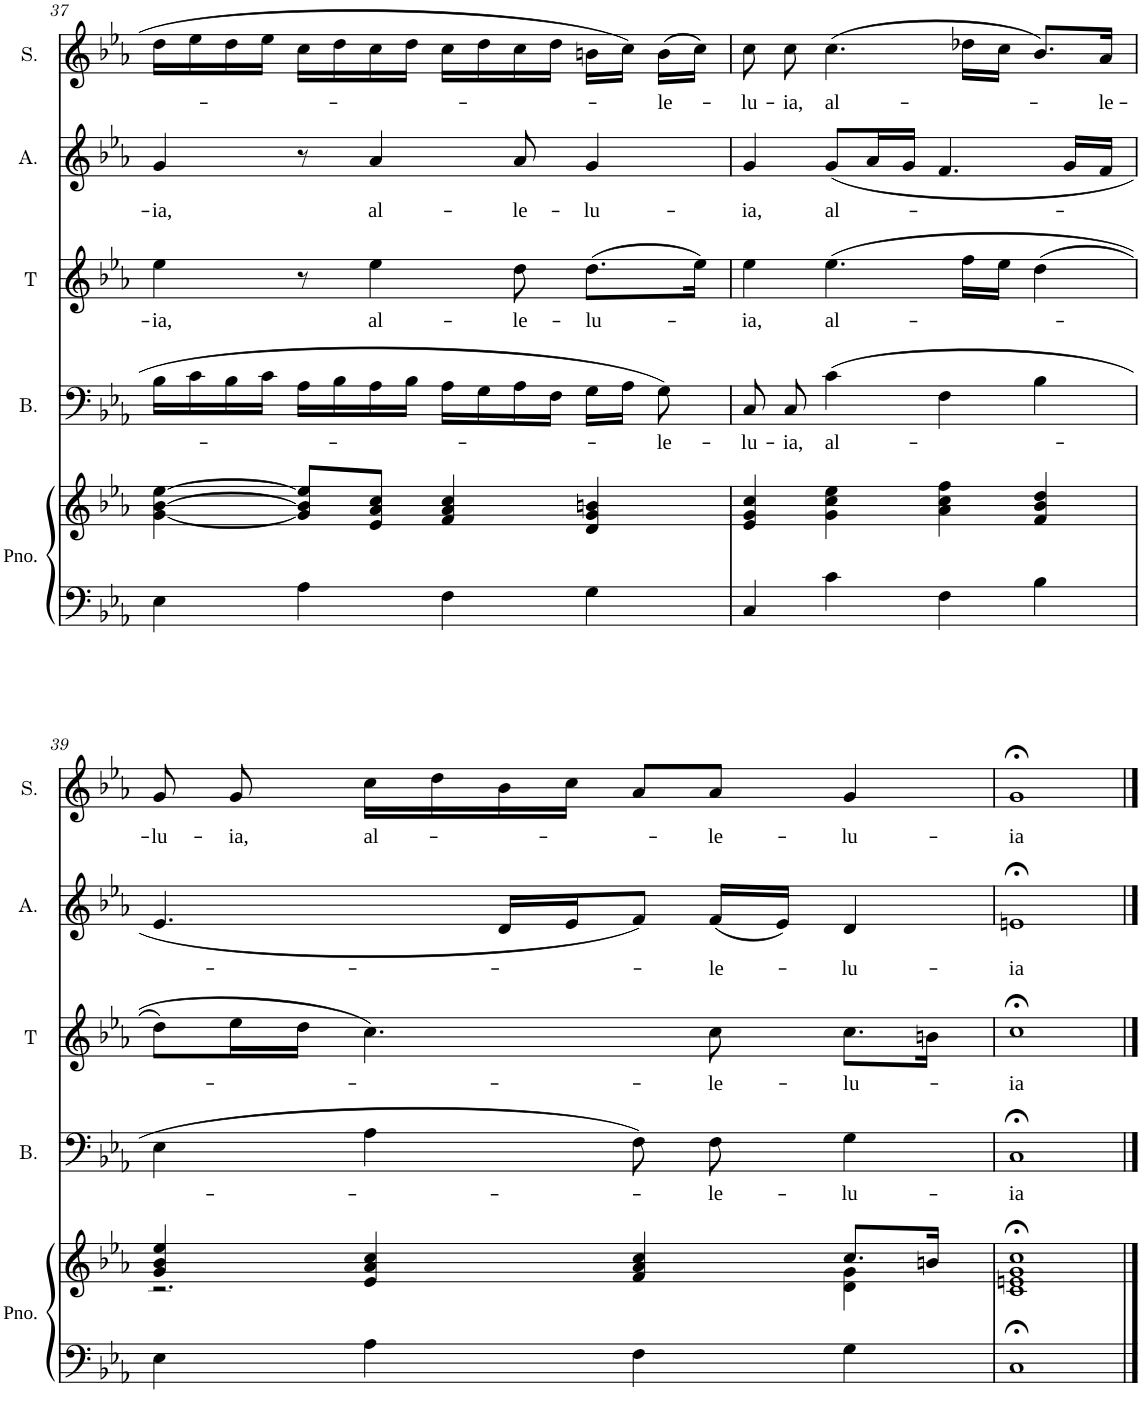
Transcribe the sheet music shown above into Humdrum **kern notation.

**kern	**kern	**kern	**text	**kern	**text	**kern	**text	**kern	**text
*part5	*part5	*part4	*part4	*part3	*part3	*part2	*part2	*part1	*part1
*staff6	*staff5	*staff4	*staff4	*staff3	*staff3	*staff2	*staff2	*staff1	*staff1
*I"Piano	*	*I"Basse	*	*I"Ténor	*	*I"Alto	*	*I"Soprano	*
*I'Pno.	*	*I'B.	*	*I'T	*	*I'A.	*	*I'S.	*
!!LO:PB:g=z
*clefF4	*clefG2	*clefF4	*	*clefG2	*	*clefG2	*	*clefG2	*
*k[b-e-a-]	*k[b-e-a-]	*k[b-e-a-]	*	*k[b-e-a-]	*	*k[b-e-a-]	*	*k[b-e-a-]	*
*M4/4	*M4/4	*M4/4	*	*M4/4	*	*M4/4	*	*M4/4	*
=37	=37	=37	=37	=37	=37	=37	=37	=37	=37
!	!	!	!	!	!LO:LY:b	!	!LO:LY:b	!	!
4E-\	[4g\ [4b-\ [4ee-\	16B-\LL	.	4ee-\	-ia,	4g/	-ia,	16dd\LL	.
.	.	16c\	.	.	.	.	.	16ee-\	.
.	.	16B-\	.	.	.	.	.	16dd\	.
.	.	16c\JJ	.	.	.	.	.	16ee-\JJ	.
4A-\	8g/] 8b-/] 8ee-/]L	16A-\LL	.	8r	.	8r	.	16cc\LL	.
.	.	16B-\	.	.	.	.	.	16dd\	.
!	!	!	!	!	!LO:LY:b	!	!LO:LY:b	!	!
.	8e-/ 8a-/ 8cc/J	16A-\	.	4ee-\	al-	4a-/	al-	16cc\	.
.	.	16B-\JJ	.	.	.	.	.	16dd\JJ	.
4F\	4f/ 4a-/ 4cc/	16A-\LL	.	.	.	.	.	16cc\LL	.
.	.	16G\	.	.	.	.	.	16dd\	.
!	!	!	!	!	!LO:LY:b	!	!LO:LY:b	!	!
.	.	16A-\	.	8dd\	-le-	8a-/	-le-	16cc\	.
.	.	16F\JJ	.	.	.	.	.	16dd\JJ	.
!	!	!	!	!	!LO:LY:b	!	!LO:LY:b	!	!
4G\	4d/ 4g/ 4bn/	16G\LL	.	(8.dd\L	-lu-	4g/	-lu-	16bn\LL	.
.	.	16A-\JJ	.	.	.	.	.	16cc\JJ	.
!	!	!	!LO:LY:b	!	!	!	!	!	!LO:LY:b
.	.	8G\	-le-	.	.	.	.	(16b\LL	-le-
.	.	.	.	16ee-\Jk)	.	.	.	16cc\JJ)	.
=38	=38	=38	=38	=38	=38	=38	=38	=38	=38
!	!	!	!LO:LY:b	!	!LO:LY:b	!	!LO:LY:b	!	!LO:LY:b
4C/	4e-/ 4g/ 4cc/	8C/	-lu-	4ee-\	-ia,	4g/	-ia,	8cc\	-lu-
!	!	!	!LO:LY:b	!	!	!	!	!	!LO:LY:b
.	.	8C/	-ia,	.	.	.	.	8cc\	-ia,
!	!	!	!LO:LY:b	!	!LO:LY:b	!	!LO:LY:b	!	!LO:LY:b
4c\	4g\ 4cc\ 4ee-\	(4c\	al-	(4.ee-\	al-	(8g/L	al-	(4.cc\	al-
.	.	.	.	.	.	16a-/L	.	.	.
.	.	.	.	.	.	16g/JJ	.	.	.
4F\	4a-\ 4cc\ 4ff\	4F\	.	.	.	4.f/	.	.	.
.	.	.	.	16ff\LL	.	.	.	16dd-X\LL	.
.	.	.	.	16ee-\JJ	.	.	.	16cc\JJ	.
4B-\	4f/ 4b-/ 4dd/	4B-\	.	(4dd\	.	.	.	8.b-/L)	.
.	.	.	.	.	.	16g/LL	.	.	.
!	!	!	!	!	!	!	!	!	!LO:LY:b
.	.	.	.	.	.	16f/JJ	.	16a-/Jk	-le-
!!LO:LB:g=z
=39	=39	=39	=39	=39	=39	=39	=39	=39	=39
*	*^	*	*	*	*	*	*	*	*
!	!	!	!	!	!	!	!	!	!	!LO:LY:b
4E-\	4g/ 4b-/ 4ee-/	2.r	4E-\	.	8dd\L)	.	4.e-/	.	8g/	-lu-
!	!	!	!	!	!	!	!	!	!	!LO:LY:b
.	.	.	.	.	16ee-\L	.	.	.	8g/	-ia,
.	.	.	.	.	16dd\JJ	.	.	.	.	.
!	!	!	!	!	!	!	!	!	!	!LO:LY:b
4A-\	4e-/ 4a-/ 4cc/	.	4A-\	.	4.cc\)	.	.	.	16cc\LL	al-
.	.	.	.	.	.	.	.	.	16dd\	.
.	.	.	.	.	.	.	16d/LL	.	16b-\	.
.	.	.	.	.	.	.	16e-/J	.	16cc\JJ	.
4F\	4f/ 4a-/ 4cc/	.	8F\)	.	.	.	8f/J)	.	8a-/L	.
!	!	!	!	!LO:LY:b	!	!LO:LY:b	!	!LO:LY:b	!	!LO:LY:b
.	.	.	8F\	-le-	8cc\	-le-	(16f/LL	-le-	8a-/J	-le-
.	.	.	.	.	.	.	16e-/JJ)	.	.	.
!	!	!	!	!LO:LY:b	!	!LO:LY:b	!	!LO:LY:b	!	!LO:LY:b
4G\	8.cc/L	4d\ 4g\	4G\	-lu-	8.cc\L	-lu-	4d/	-lu-	4g/	-lu-
.	16bn/Jk	.	.	.	16bn\Jk	.	.	.	.	.
*	*v	*v	*	*	*	*	*	*	*	*
=40	=40	=40	=40	=40	=40	=40	=40	=40	=40
!	!	!	!LO:LY:b	!	!LO:LY:b	!	!LO:LY:b	!	!LO:LY:b
1C;<	1c;< 1en;< 1g;< 1cc;<	1C;<	-ia	1cc;<	-ia	1en;<	-ia	1g;<	-ia
==	==	==	==	==	==	==	==	==	==
*-	*-	*-	*-	*-	*-	*-	*-	*-	*-
